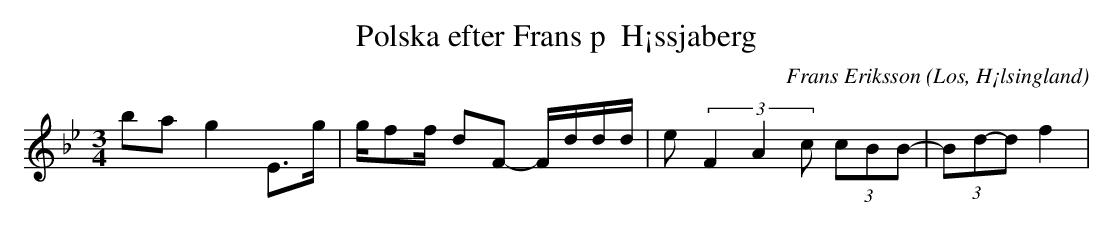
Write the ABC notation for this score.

X:1
T:Polska efter Frans p  H¡ssjaberg
O:Los, H¡lsingland
M:3/4
C:Frans Eriksson
K:Bb
ba g2 E>g |g/ff/- dF- F/d/d/d/|e3/3 (3F2A2c (3cBB-| (3Bd-d f2|
